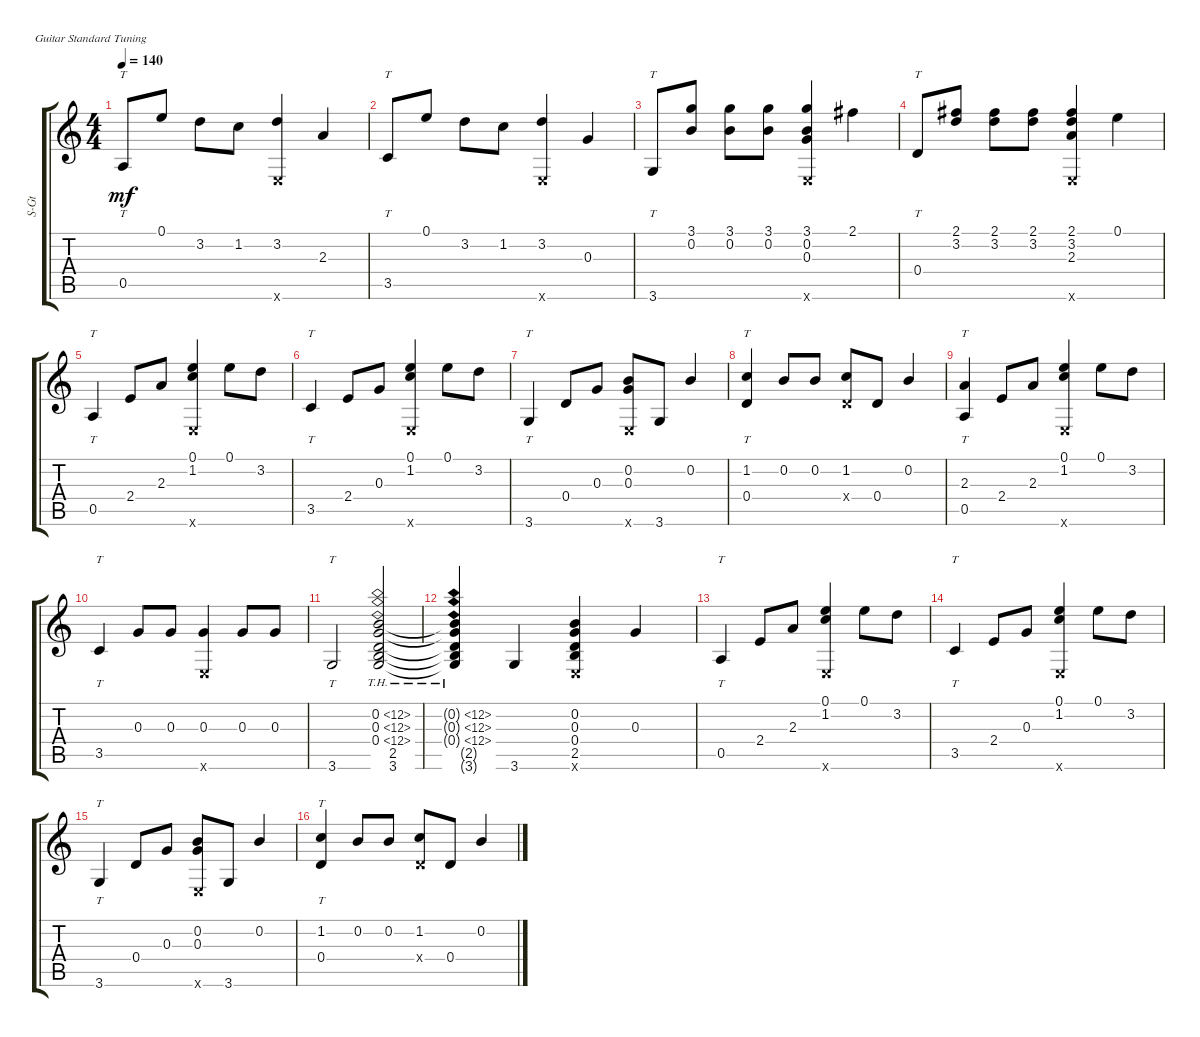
\defaultSystemsLayout 4
\bracketExtendMode groupsimilarinstruments
\otherSystemsTrackNameOrientation horizontal
\track ("Steel Guitar" "S-Gt") {instrument acousticguitarsteel}
\staff {score tabs}
\tuning (E4 B3 G3 D3 A2 E2)
\ts (4 4)
\tempo 140
\clef g2
\ks c
0.5.8{tt dy mf beam Up} 0.1.8{beam Up} 3.2.8{beam Down} 1.2.8{beam Down} (3.2 0.6{x}).4{beam Up} 2.3.4{beam Up} |
3.5.8{tt beam Up} 0.1.8{beam Up} 3.2.8{beam Down} 1.2.8{beam Down} (3.2 0.6{x}).4{beam Up} 0.3.4{beam Up} |
3.6.8{tt beam Up} (3.1 0.2).8{beam Up} (3.1 0.2).8{beam Down} (3.1 0.2).8{beam Down} (3.1 0.2 0.3 0.6{x}).4{beam Up} 2.1{acc #}.4{beam Down} |
0.4.8{tt beam Up} (3.2 2.1{acc #}).8{beam Up} (3.2 2.1{acc #}).8{beam Down} (3.2 2.1{acc #}).8{beam Down} (3.2 2.1{acc #} 2.3 0.6{x}).4{beam Up} 0.1.4{beam Down} |
0.5.4{tt beam Up} 2.4.8{beam Up} 2.3.8{beam Up} (1.2 0.1 0.6{x}).4{beam Up} 0.1.8{beam Down} 3.2.8{beam Down} |
3.5.4{tt beam Up} 2.4.8{beam Up} 0.3.8{beam Up} (1.2 0.1 0.6{x}).4{beam Up} 0.1.8{beam Down} 3.2.8{beam Down} |
3.6.4{tt beam Up} 0.4.8{beam Up} 0.3.8{beam Up} (0.3 0.2 0.6{x}).8{beam Up} 3.6.8{beam Up} 0.2.4{beam Up} |
(1.2 0.4).4{tt beam Up} 0.2.8{beam Up} 0.2.8{beam Up} (1.2 0.4{x}).8{beam Up} 0.4.8{beam Up} 0.2.4{beam Up} |
(0.5 2.3).4{tt beam Up} 2.4.8{beam Up} 2.3.8{beam Up} (1.2 0.1 0.6{x}).4{beam Up} 0.1.8{beam Down} 3.2.8{beam Down} |
3.5.4{tt beam Up} 0.3.8{beam Up} 0.3.8{beam Up} (0.3 0.6{x}).4{beam Up} 0.3.8{beam Up} 0.3.8{beam Up} |
3.6.2{tt beam Up} (3.6 2.5 0.4{th 12} 0.3{th 12} 0.2{th 12}).2{beam Up} |
(3.6{t} 2.5{t} 0.4{th 12 t} 0.3{th 12 t} 0.2{th 12 t}).4{beam Up} 3.6.4{beam Up} (0.6{x} 2.5 0.4 0.3 0.2).4{beam Up} 0.3.4{beam Up} |
0.5.4{tt beam Up} 2.4.8{beam Up} 2.3.8{beam Up} (1.2 0.1 0.6{x}).4{beam Up} 0.1.8{beam Down} 3.2.8{beam Down} |
3.5.4{tt beam Up} 2.4.8{beam Up} 0.3.8{beam Up} (1.2 0.1 0.6{x}).4{beam Up} 0.1.8{beam Down} 3.2.8{beam Down} |
3.6.4{tt beam Up} 0.4.8{beam Up} 0.3.8{beam Up} (0.3 0.2 0.6{x}).8{beam Up} 3.6.8{beam Up} 0.2.4{beam Up} |
(1.2 0.4).4{tt beam Up} 0.2.8{beam Up} 0.2.8{beam Up} (1.2 0.4{x}).8{beam Up} 0.4.8{beam Up} 0.2.4{beam Up}
